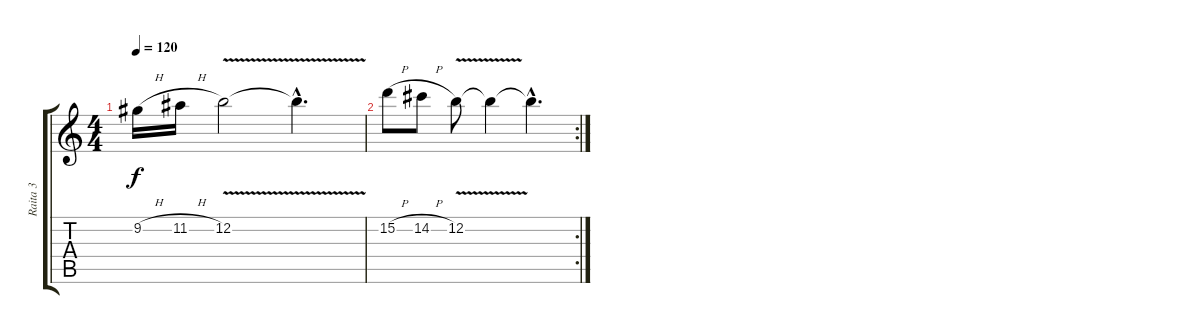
\track ("Raita 3" "Raita 3") {instrument overdrivenguitar}
\staff {score tabs}
\tuning (E4 B3 G3 D3 A2 E2) {hide}
\ts (4 4)
\tempo 120
\clef g2
\ks c
9.2{h}.16{dy f} 11.2{h}.16 12.2{v}.2 12.2{hac t}.4{d} |
\rc 2
15.2{h}.8 14.2{h}.8 12.2{v}.8 12.2{t}.4 12.2{hac t}.4{d}
